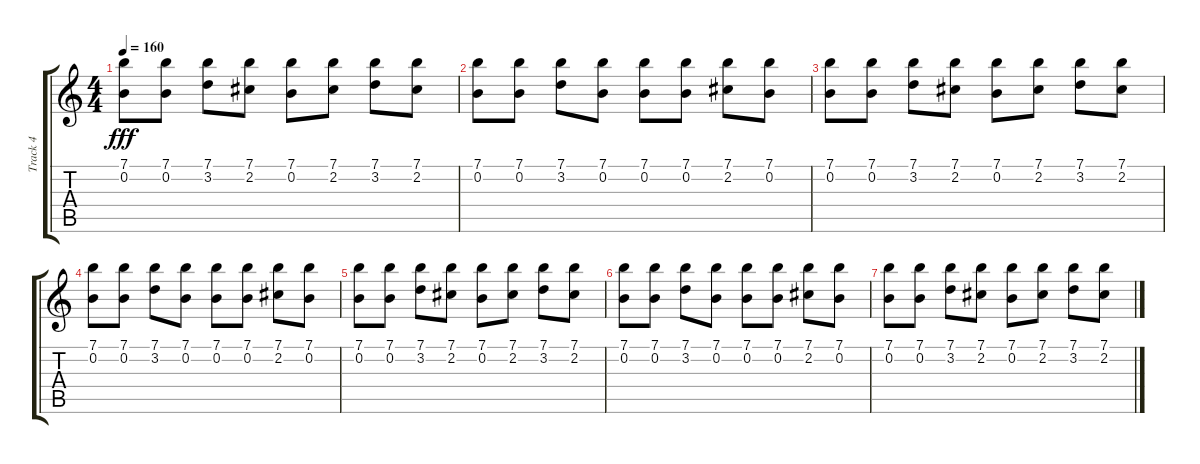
\track ("Track 4" "Track 4") {instrument overdrivenguitar}
\staff {score tabs}
\tuning (E4 B3 G3 D3 A2 D2) {hide}
\ts (4 4)
\tempo 160
\clef g2
\ks c
(7.1 0.2).8{dy fff} (7.1 0.2).8 (7.1 3.2).8 (7.1 2.2).8 (7.1 0.2).8 (7.1 2.2).8 (7.1 3.2).8 (7.1 2.2).8 |
(7.1 0.2).8 (7.1 0.2).8 (7.1 3.2).8 (7.1 0.2).8 (7.1 0.2).8 (7.1 0.2).8 (7.1 2.2).8 (7.1 0.2).8 |
(7.1 0.2).8 (7.1 0.2).8 (7.1 3.2).8 (7.1 2.2).8 (7.1 0.2).8 (7.1 2.2).8 (7.1 3.2).8 (7.1 2.2).8 |
(7.1 0.2).8 (7.1 0.2).8 (7.1 3.2).8 (7.1 0.2).8 (7.1 0.2).8 (7.1 0.2).8 (7.1 2.2).8 (7.1 0.2).8 |
(7.1 0.2).8 (7.1 0.2).8 (7.1 3.2).8 (7.1 2.2).8 (7.1 0.2).8 (7.1 2.2).8 (7.1 3.2).8 (7.1 2.2).8 |
(7.1 0.2).8 (7.1 0.2).8 (7.1 3.2).8 (7.1 0.2).8 (7.1 0.2).8 (7.1 0.2).8 (7.1 2.2).8 (7.1 0.2).8 |
(7.1 0.2).8 (7.1 0.2).8 (7.1 3.2).8 (7.1 2.2).8 (7.1 0.2).8 (7.1 2.2).8 (7.1 3.2).8 (7.1 2.2).8
